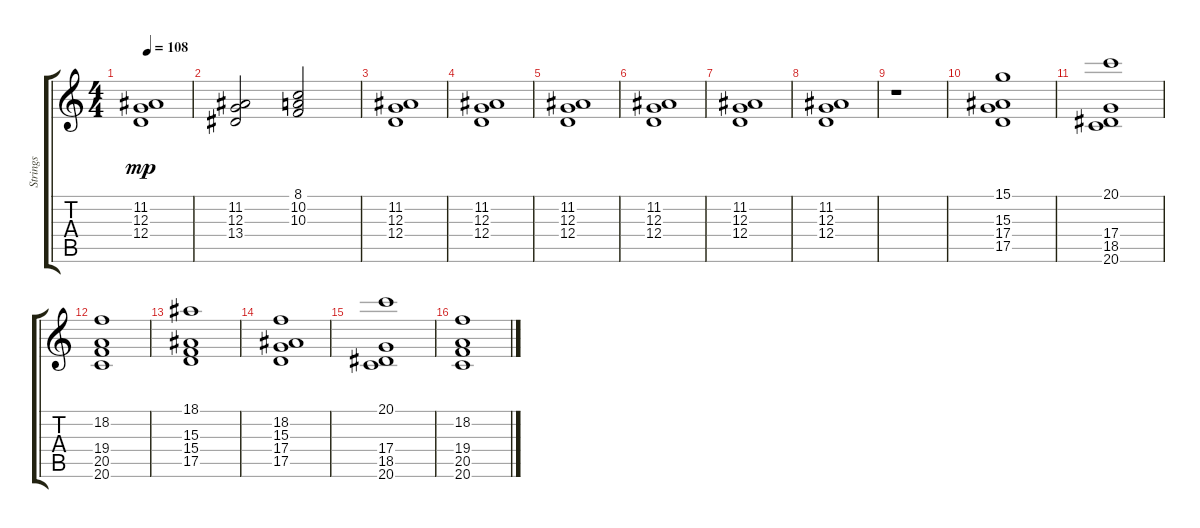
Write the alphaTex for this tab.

\track ("Strings" "Strings") {instrument synthstrings2}
\staff {score tabs}
\tuning (E4 B3 G3 D3 A2 E2) {hide}
\ts (4 4)
\tempo 108
\clef g2
\ks c
(11.2 12.3 12.4).1{dy mp} |
(11.2 12.3 13.4).2 (8.1 10.2 10.3).2 |
(11.2 12.3 12.4).1 |
(11.2 12.3 12.4).1 |
(11.2 12.3 12.4).1 |
(11.2 12.3 12.4).1 |
(11.2 12.3 12.4).1 |
(11.2 12.3 12.4).1 |
r.1 |
(15.1 15.3 17.4 17.5).1 |
(20.1 17.4 18.5 20.6).1 |
(18.2 19.4 20.5 20.6).1 |
(18.1 15.3 15.4 17.5).1 |
(18.2 15.3 17.4 17.5).1 |
(20.1 17.4 18.5 20.6).1 |
(18.2 19.4 20.5 20.6).1
